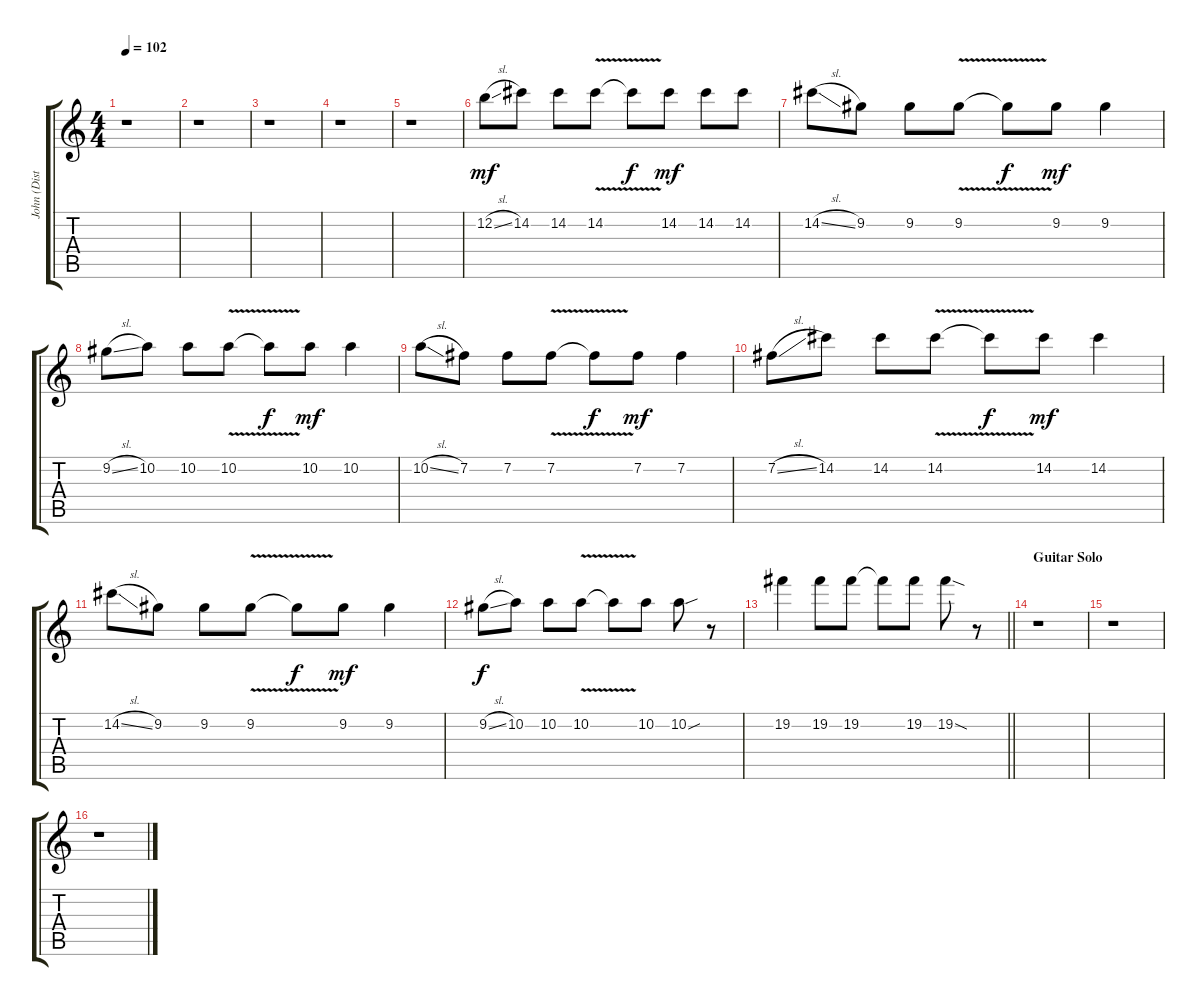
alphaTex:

\track ("John (Distortion 3)" "John (Dist") {instrument distortionguitar}
\staff {score tabs}
\tuning (E4 B3 G3 D3 A2 E2) {hide}
\ts (4 4)
\tempo 102
\clef g2
\ks c
r.1{dy mf} |
r.1 |
r.1 |
r.1 |
r.1 |
12.2{sl}.8 14.2.8 14.2.8 14.2{v}.8 14.2{t}.8{dy f} 14.2.8{dy mf} 14.2.8 14.2.8 |
14.2{sl}.8 9.2.8 9.2.8 9.2{v}.8 9.2{t}.8{dy f} 9.2.8{dy mf} 9.2.4 |
9.2{sl}.8 10.2.8 10.2.8 10.2{v}.8 10.2{t}.8{dy f} 10.2.8{dy mf} 10.2.4 |
10.2{sl}.8 7.2.8 7.2.8 7.2{v}.8 7.2{t}.8{dy f} 7.2.8{dy mf} 7.2.4 |
7.2{sl}.8 14.2.8 14.2.8 14.2{v}.8 14.2{t}.8{dy f} 14.2.8{dy mf} 14.2.4 |
14.2{sl}.8 9.2.8 9.2.8 9.2{v}.8 9.2{t}.8{dy f} 9.2.8{dy mf} 9.2.4 |
9.2{sl}.8{dy f} 10.2.8 10.2.8 10.2{v}.8 10.2{t}.8 10.2.8 10.2{sou}.8 r.8 |
\barLineRight lightlight
19.2.4 19.2.8 19.2.8 19.2{t}.8 19.2.8 19.2{sod}.8 r.8 |
\section ("" "Guitar Solo")
r.1 |
r.1 |
r.1
